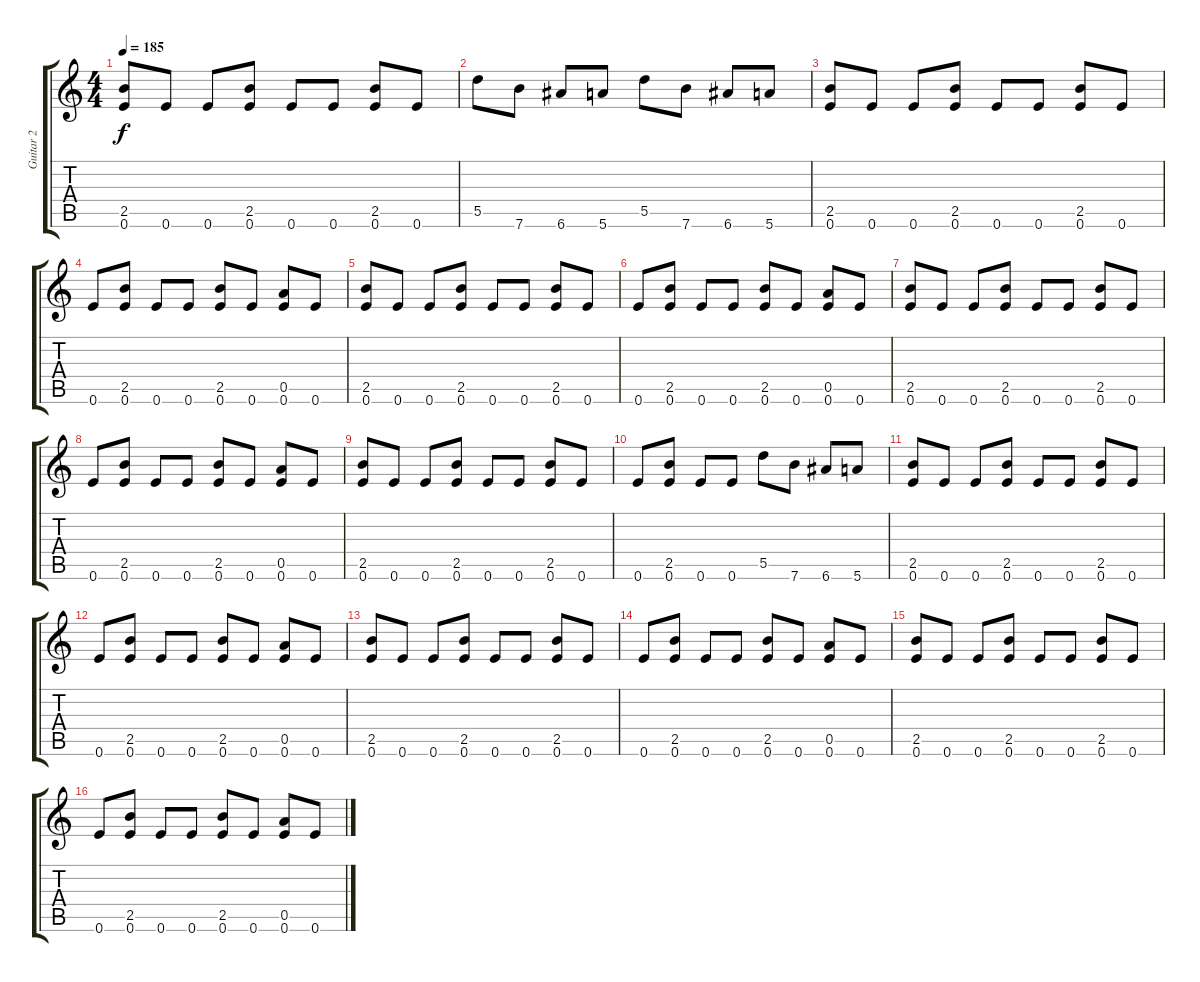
\track ("Guitar 2" "Guitar 2") {instrument distortionguitar}
\staff {score tabs}
\tuning (E5 B4 G4 D4 A3 E3) {hide}
\ts (4 4)
\tempo 185
\clef g2
\ks c
(2.5 0.6).8{dy f} 0.6.8 0.6.8 (2.5 0.6).8 0.6.8 0.6.8 (2.5 0.6).8 0.6.8 |
5.5.8 7.6.8 6.6.8 5.6.8 5.5.8 7.6.8 6.6.8 5.6.8 |
(2.5 0.6).8 0.6.8 0.6.8 (2.5 0.6).8 0.6.8 0.6.8 (2.5 0.6).8 0.6.8 |
0.6.8 (2.5 0.6).8 0.6.8 0.6.8 (2.5 0.6).8 0.6.8 (0.5 0.6).8 0.6.8 |
(2.5 0.6).8 0.6.8 0.6.8 (2.5 0.6).8 0.6.8 0.6.8 (2.5 0.6).8 0.6.8 |
0.6.8 (2.5 0.6).8 0.6.8 0.6.8 (2.5 0.6).8 0.6.8 (0.5 0.6).8 0.6.8 |
(2.5 0.6).8 0.6.8 0.6.8 (2.5 0.6).8 0.6.8 0.6.8 (2.5 0.6).8 0.6.8 |
0.6.8 (2.5 0.6).8 0.6.8 0.6.8 (2.5 0.6).8 0.6.8 (0.5 0.6).8 0.6.8 |
(2.5 0.6).8 0.6.8 0.6.8 (2.5 0.6).8 0.6.8 0.6.8 (2.5 0.6).8 0.6.8 |
0.6.8 (2.5 0.6).8 0.6.8 0.6.8 5.5.8 7.6.8 6.6.8 5.6.8 |
(2.5 0.6).8 0.6.8 0.6.8 (2.5 0.6).8 0.6.8 0.6.8 (2.5 0.6).8 0.6.8 |
0.6.8 (2.5 0.6).8 0.6.8 0.6.8 (2.5 0.6).8 0.6.8 (0.5 0.6).8 0.6.8 |
(2.5 0.6).8 0.6.8 0.6.8 (2.5 0.6).8 0.6.8 0.6.8 (2.5 0.6).8 0.6.8 |
0.6.8 (2.5 0.6).8 0.6.8 0.6.8 (2.5 0.6).8 0.6.8 (0.5 0.6).8 0.6.8 |
(2.5 0.6).8 0.6.8 0.6.8 (2.5 0.6).8 0.6.8 0.6.8 (2.5 0.6).8 0.6.8 |
0.6.8 (2.5 0.6).8 0.6.8 0.6.8 (2.5 0.6).8 0.6.8 (0.5 0.6).8 0.6.8
